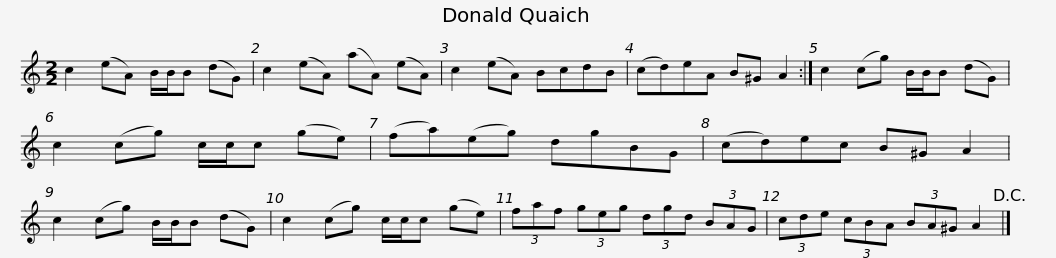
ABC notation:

X:1
L:1/8
M:2/2
I:linebreak $
K:C
V:1 treble
V:1
 c2 (eA) B/B/B (dG) | c2 (eA) (aA) (eA) | c2 (eA) BcdB | (cd)eA B^G A2 :| c2 (cg) B/B/B (dG) | %5
 c2 (cg) c/c/c (ge) |$ (fa)(eg) dgBG | (cd)ec B^G A2 | c2 (cg) B/B/B (dG) | c2 (cg) c/c/c (ge) | %10
 (3faf (3geg (3dgd (3BAG |$ (3cde (3cBA (3BA^G A2!D.C.! |] %12
